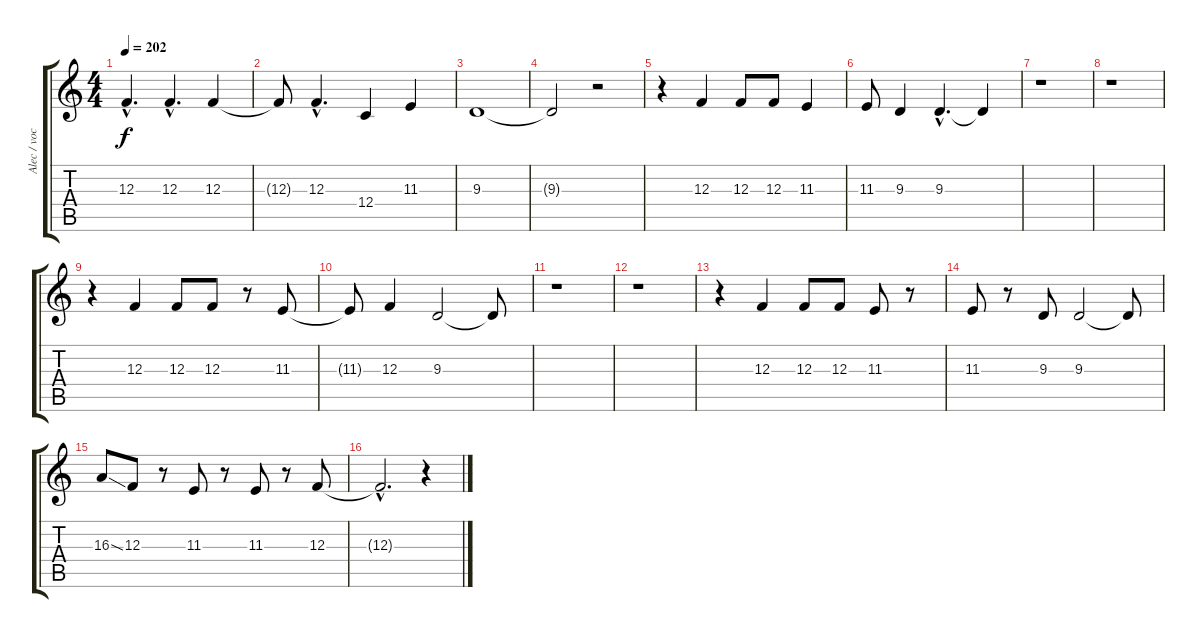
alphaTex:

\track ("Alec / vocals" "Alec / voc") {instrument lead1square}
\staff {score tabs}
\tuning (D4 A3 F3 C3 G2 D2) {hide}
\ts (4 4)
\tempo 202
\clef g2
\ks c
12.3{hac}.4{d dy f} 12.3{hac}.4{d} 12.3.4 |
12.3{t}.8 12.3{hac}.4{d} 12.4.4 11.3.4 |
9.3.1 |
9.3{t}.2 r.2 |
r.4 12.3.4 12.3.8 12.3.8 11.3.4 |
11.3.8 9.3.4 9.3{hac}.4{d} 9.3{t}.4 |
r.1 |
r.1 |
r.4 12.3.4 12.3.8 12.3.8 r.8 11.3.8 |
11.3{t}.8 12.3.4 9.3.2 9.3{t}.8 |
r.1 |
r.1 |
r.4 12.3.4 12.3.8 12.3.8 11.3.8 r.8 |
11.3.8 r.8 9.3.8 9.3.2 9.3{t}.8 |
16.3{ss}.8 12.3.8 r.8 11.3.8 r.8 11.3.8 r.8 12.3.8 |
12.3{hac t}.2{d} r.4
